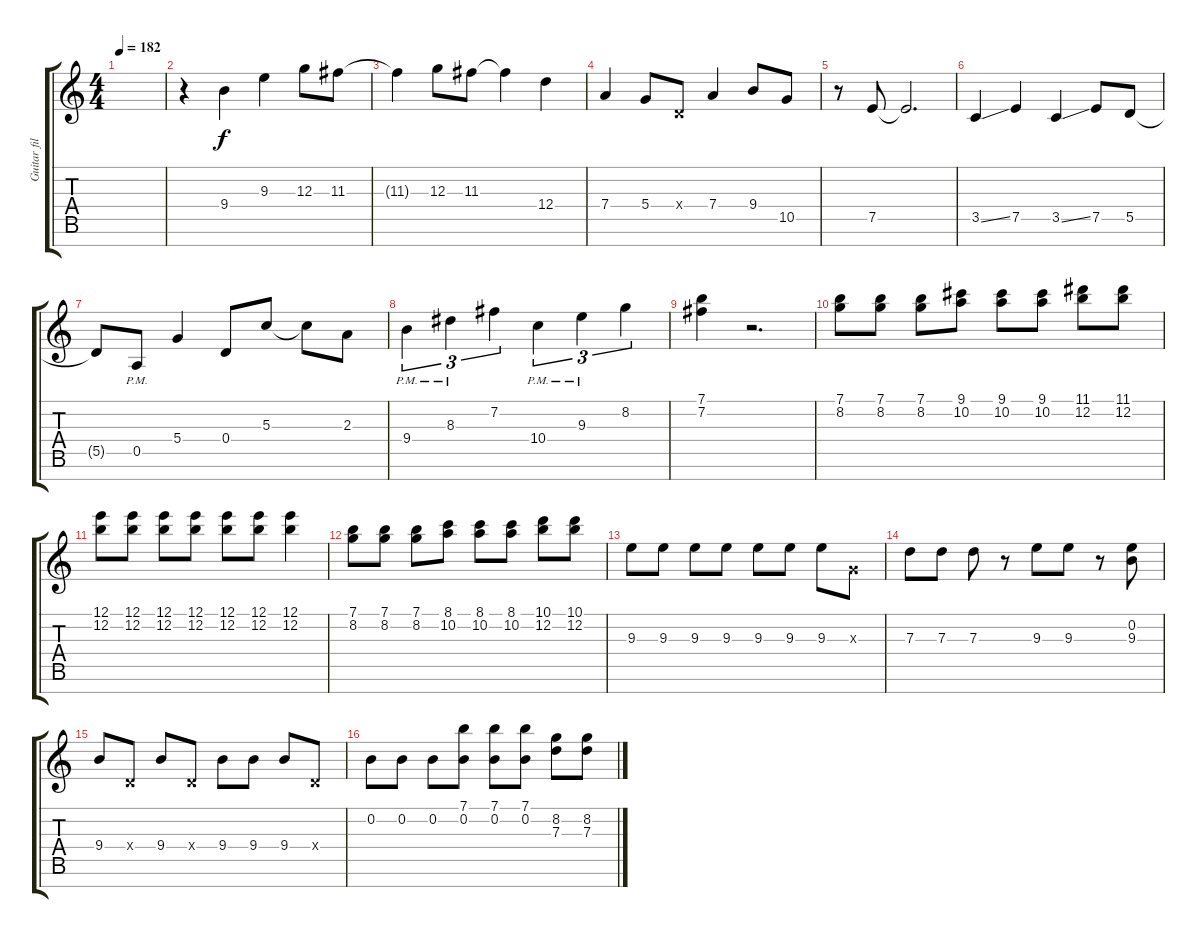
\track ("Guitar fills" "Guitar fil") {instrument overdrivenguitar}
\staff {score tabs}
\tuning (E4 B3 G3 D3 A2 E2 B1) {hide}
\ts (4 4)
\tempo 182
\clef g2
\ks c
|
r.4 9.4.4 9.3.4 12.3.8 11.3.8 |
11.3{t}.4 12.3.8 11.3.8 11.3{t}.4 12.4.4 |
7.4.4 5.4.8 0.4{x}.8 7.4.4 9.4.8 10.5.8 |
r.8 7.5.8 7.5{t}.2{d} |
3.5{ss}.4 7.5.4 3.5{ss}.4 7.5.8 5.5.8 |
5.5{t}.8 0.5{pm}.8 5.4.4 0.4.8 5.3.8 5.3{t}.8 2.3.8 |
9.4{pm}.4{tu (3 2)} 8.3{pm}.4{tu (3 2)} 7.2.4{tu (3 2)} 10.4{pm}.4{tu (3 2)} 9.3{pm}.4{tu (3 2)} 8.2.4{tu (3 2)} |
(7.1 7.2).4 r.2{d} |
(7.1 8.2).8 (7.1 8.2).8 (7.1 8.2).8 (9.1 10.2).8 (9.1 10.2).8 (9.1 10.2).8 (11.1 12.2).8 (11.1 12.2).8 |
(12.1 12.2).8 (12.1 12.2).8 (12.1 12.2).8 (12.1 12.2).8 (12.1 12.2).8 (12.1 12.2).8 (12.1 12.2).4 |
(7.1 8.2).8 (7.1 8.2).8 (7.1 8.2).8 (8.1 10.2).8 (8.1 10.2).8 (8.1 10.2).8 (10.1 12.2).8 (10.1 12.2).8 |
9.3.8 9.3.8 9.3.8 9.3.8 9.3.8 9.3.8 9.3.8 0.3{x}.8 |
7.3.8 7.3.8 7.3.8 r.8 9.3.8 9.3.8 r.8 (0.2 9.3).8 |
9.4.8 0.4{x}.8 9.4.8 0.4{x}.8 9.4.8 9.4.8 9.4.8 0.4{x}.8 |
0.2.8 0.2.8 0.2.8 (7.1 0.2).8 (7.1 0.2).8 (7.1 0.2).8 (8.2 7.3).8 (8.2 7.3).8
